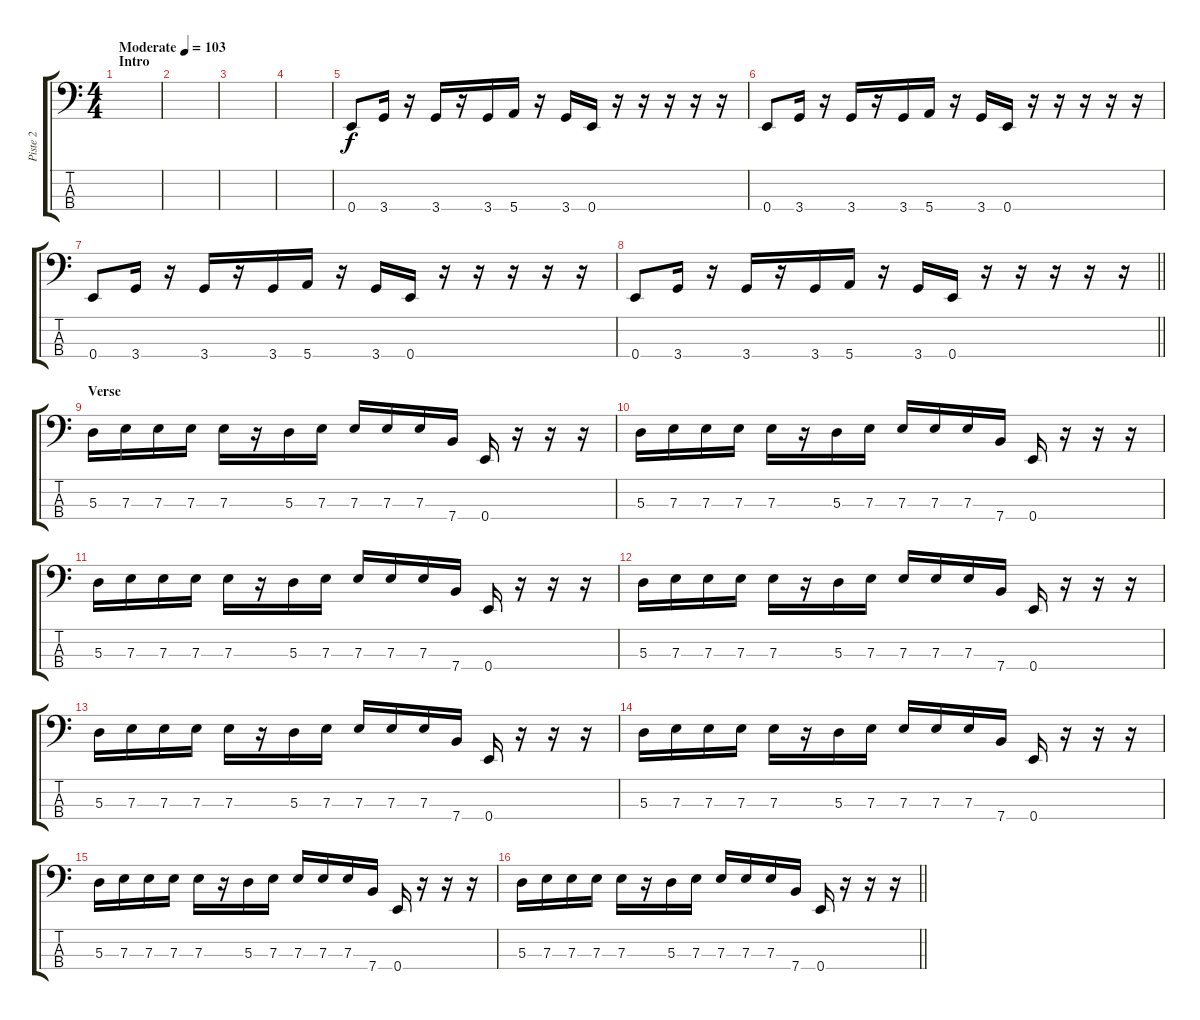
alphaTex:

\track ("Piste 2" "Piste 2") {instrument electricbassfinger}
\staff {score tabs}
\tuning (G2 D2 A1 E1) {hide}
\ts (4 4)
\section ("" "Intro")
\tempo (103 "Moderate")
\clef f4
\ks c
|
|
|
|
0.4.8 3.4.16 r.16 3.4.16 r.16 3.4.16 5.4.16 r.16 3.4.16 0.4.16 r.16 r.16 r.16 r.16 r.16 |
0.4.8 3.4.16 r.16{txt ""} 3.4.16 r.16 3.4.16 5.4.16 r.16 3.4.16 0.4.16 r.16 r.16 r.16 r.16 r.16 |
0.4.8 3.4.16 r.16 3.4.16 r.16 3.4.16 5.4.16 r.16 3.4.16 0.4.16 r.16 r.16 r.16 r.16 r.16 |
\barLineRight lightlight
0.4.8 3.4.16 r.16 3.4.16 r.16 3.4.16 5.4.16 r.16 3.4.16 0.4.16 r.16 r.16 r.16 r.16 r.16 |
\section ("" "Verse")
5.3.16 7.3.16 7.3.16 7.3.16 7.3.16 r.16 5.3.16 7.3.16 7.3.16 7.3.16 7.3.16 7.4.16 0.4.16 r.16 r.16 r.16 |
5.3.16 7.3.16 7.3.16 7.3.16 7.3.16 r.16 5.3.16 7.3.16 7.3.16 7.3.16 7.3.16 7.4.16 0.4.16 r.16 r.16 r.16 |
5.3.16 7.3.16 7.3.16 7.3.16 7.3.16 r.16 5.3.16 7.3.16 7.3.16 7.3.16 7.3.16 7.4.16 0.4.16 r.16 r.16 r.16 |
5.3.16 7.3.16 7.3.16 7.3.16 7.3.16 r.16 5.3.16 7.3.16 7.3.16 7.3.16 7.3.16 7.4.16 0.4.16 r.16 r.16 r.16 |
5.3.16 7.3.16 7.3.16 7.3.16 7.3.16 r.16 5.3.16 7.3.16 7.3.16 7.3.16 7.3.16 7.4.16 0.4.16 r.16 r.16 r.16 |
5.3.16 7.3.16 7.3.16 7.3.16 7.3.16 r.16 5.3.16 7.3.16 7.3.16 7.3.16 7.3.16 7.4.16 0.4.16 r.16 r.16 r.16 |
5.3.16 7.3.16 7.3.16 7.3.16 7.3.16 r.16 5.3.16 7.3.16 7.3.16 7.3.16 7.3.16 7.4.16 0.4.16 r.16 r.16 r.16 |
\barLineRight lightlight
5.3.16 7.3.16 7.3.16 7.3.16 7.3.16 r.16 5.3.16 7.3.16 7.3.16 7.3.16 7.3.16 7.4.16 0.4.16 r.16 r.16 r.16
